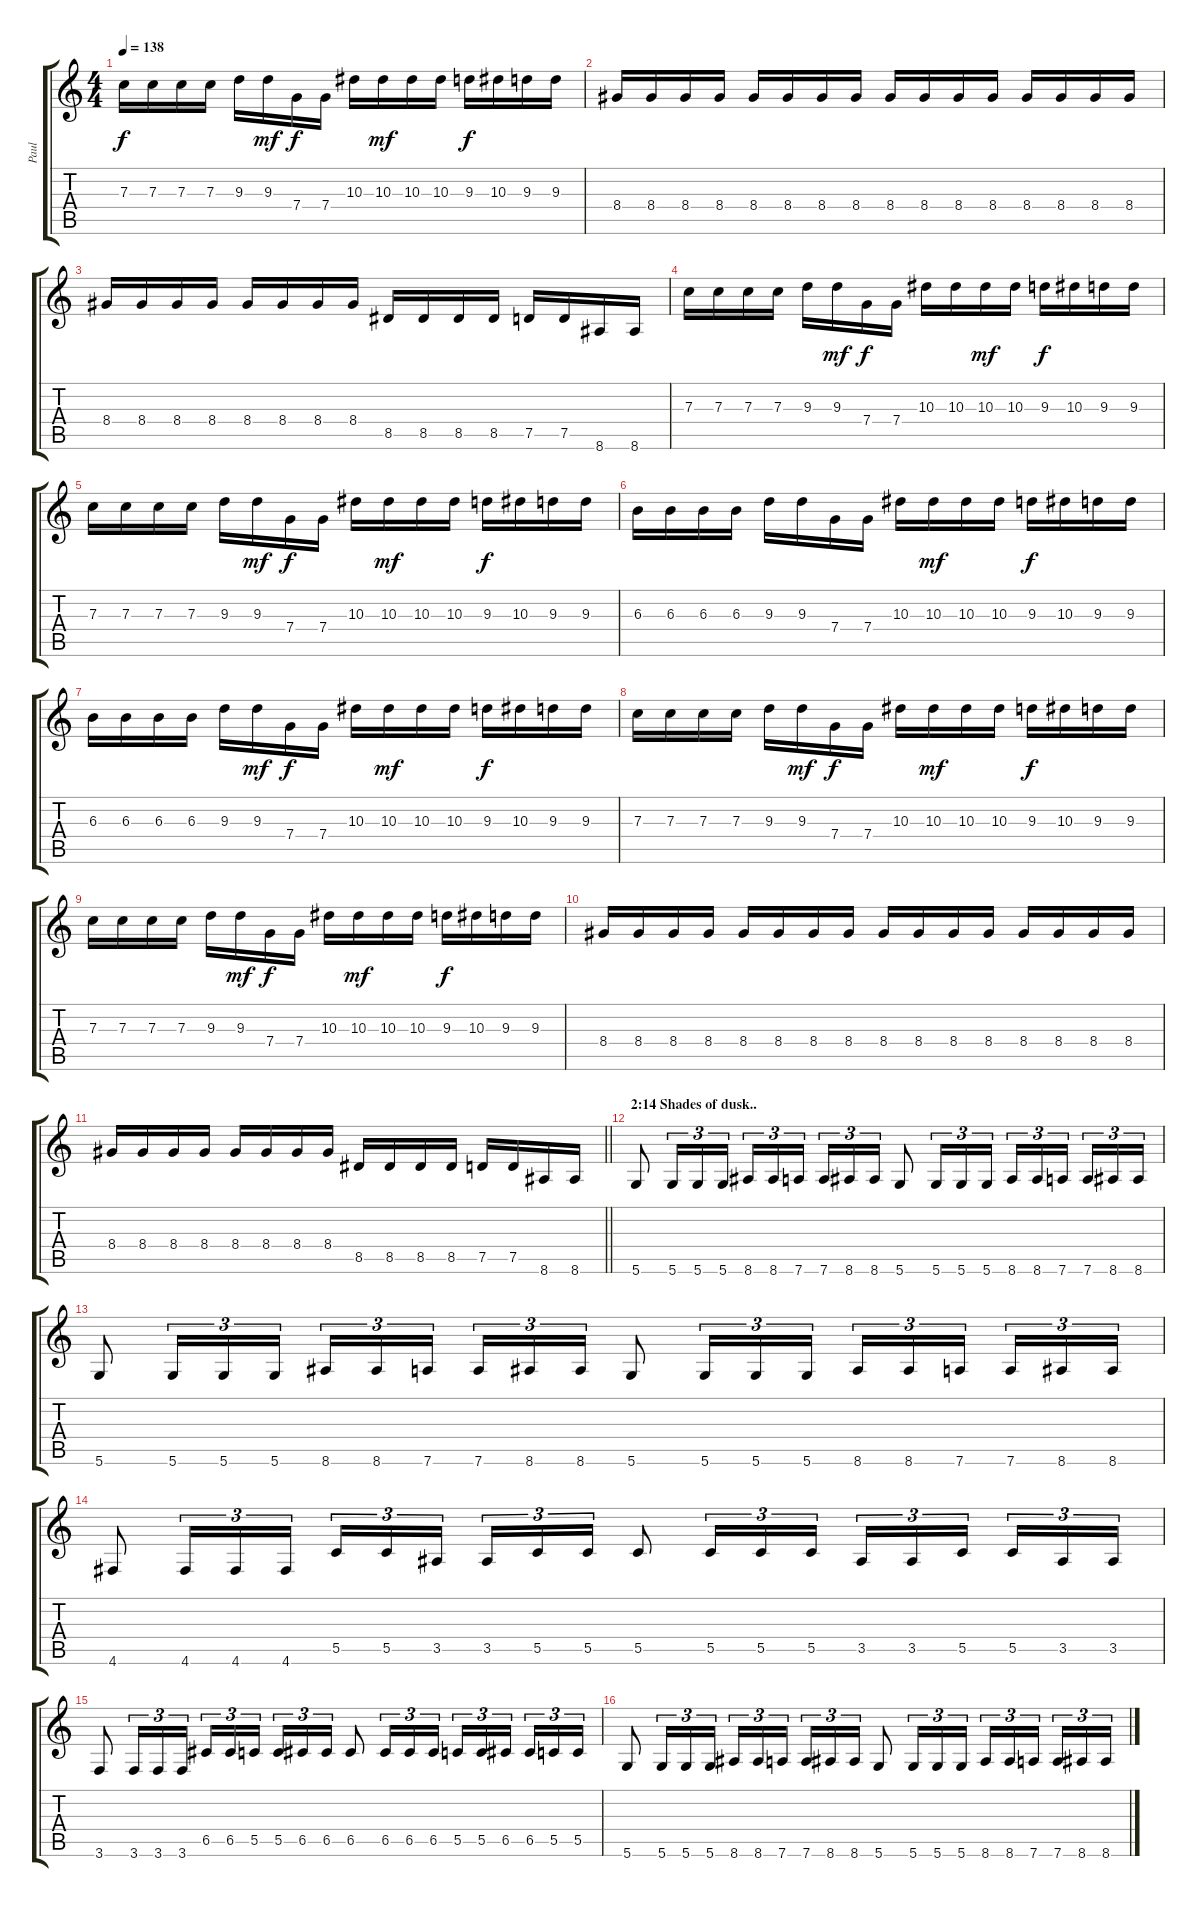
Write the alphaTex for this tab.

\track ("Paul" "Paul") {instrument distortionguitar}
\staff {score tabs}
\tuning (D4 A3 F3 C3 G2 D2) {hide}
\ts (4 4)
\tempo 138
\clef g2
\ks c
7.3.16{dy f} 7.3.16 7.3.16 7.3.16 9.3.16 9.3.16{dy mf} 7.4.16{dy f} 7.4.16 10.3.16 10.3.16{dy mf} 10.3.16 10.3.16 9.3.16{dy f} 10.3.16 9.3.16 9.3.16 |
8.4.16 8.4.16 8.4.16 8.4.16 8.4.16 8.4.16 8.4.16 8.4.16 8.4.16 8.4.16 8.4.16 8.4.16 8.4.16 8.4.16 8.4.16 8.4.16 |
8.4.16 8.4.16 8.4.16 8.4.16 8.4.16 8.4.16 8.4.16 8.4.16 8.5.16 8.5.16 8.5.16 8.5.16 7.5.16 7.5.16 8.6.16 8.6.16 |
7.3.16 7.3.16 7.3.16 7.3.16 9.3.16 9.3.16{dy mf} 7.4.16{dy f} 7.4.16 10.3.16 10.3.16 10.3.16{dy mf} 10.3.16 9.3.16{dy f} 10.3.16 9.3.16 9.3.16 |
7.3.16 7.3.16 7.3.16 7.3.16 9.3.16 9.3.16{dy mf} 7.4.16{dy f} 7.4.16 10.3.16 10.3.16{dy mf} 10.3.16 10.3.16 9.3.16{dy f} 10.3.16 9.3.16 9.3.16 |
6.3.16 6.3.16 6.3.16 6.3.16 9.3.16 9.3.16 7.4.16 7.4.16 10.3.16 10.3.16{dy mf} 10.3.16 10.3.16 9.3.16{dy f} 10.3.16 9.3.16 9.3.16 |
6.3.16 6.3.16 6.3.16 6.3.16 9.3.16 9.3.16{dy mf} 7.4.16{dy f} 7.4.16 10.3.16 10.3.16{dy mf} 10.3.16 10.3.16 9.3.16{dy f} 10.3.16 9.3.16 9.3.16 |
7.3.16 7.3.16 7.3.16 7.3.16 9.3.16 9.3.16{dy mf} 7.4.16{dy f} 7.4.16 10.3.16 10.3.16{dy mf} 10.3.16 10.3.16 9.3.16{dy f} 10.3.16 9.3.16 9.3.16 |
7.3.16 7.3.16 7.3.16 7.3.16 9.3.16 9.3.16{dy mf} 7.4.16{dy f} 7.4.16 10.3.16 10.3.16{dy mf} 10.3.16 10.3.16 9.3.16{dy f} 10.3.16 9.3.16 9.3.16 |
8.4.16 8.4.16 8.4.16 8.4.16 8.4.16 8.4.16 8.4.16 8.4.16 8.4.16 8.4.16 8.4.16 8.4.16 8.4.16 8.4.16 8.4.16 8.4.16 |
\barLineRight lightlight
8.4.16 8.4.16 8.4.16 8.4.16 8.4.16 8.4.16 8.4.16 8.4.16 8.5.16 8.5.16 8.5.16 8.5.16 7.5.16 7.5.16 8.6.16 8.6.16 |
\section ("" "2:14 Shades of dusk..")
5.6.8{volume 16} 5.6.16{tu (3 2)} 5.6.16{tu (3 2)} 5.6.16{tu (3 2)} 8.6.16{tu (3 2)} 8.6.16{tu (3 2)} 7.6.16{tu (3 2) beam splitsecondary} 7.6.16{tu (3 2)} 8.6.16{tu (3 2)} 8.6.16{tu (3 2)} 5.6.8 5.6.16{tu (3 2)} 5.6.16{tu (3 2)} 5.6.16{tu (3 2)} 8.6.16{tu (3 2)} 8.6.16{tu (3 2)} 7.6.16{tu (3 2) beam splitsecondary} 7.6.16{tu (3 2)} 8.6.16{tu (3 2)} 8.6.16{tu (3 2)} |
5.6.8 5.6.16{tu (3 2)} 5.6.16{tu (3 2)} 5.6.16{tu (3 2)} 8.6.16{tu (3 2)} 8.6.16{tu (3 2)} 7.6.16{tu (3 2) beam splitsecondary} 7.6.16{tu (3 2)} 8.6.16{tu (3 2)} 8.6.16{tu (3 2)} 5.6.8 5.6.16{tu (3 2)} 5.6.16{tu (3 2)} 5.6.16{tu (3 2)} 8.6.16{tu (3 2)} 8.6.16{tu (3 2)} 7.6.16{tu (3 2) beam splitsecondary} 7.6.16{tu (3 2)} 8.6.16{tu (3 2)} 8.6.16{tu (3 2)} |
4.6.8 4.6.16{tu (3 2)} 4.6.16{tu (3 2)} 4.6.16{tu (3 2)} 5.5.16{tu (3 2)} 5.5.16{tu (3 2)} 3.5.16{tu (3 2) beam splitsecondary} 3.5.16{tu (3 2)} 5.5.16{tu (3 2)} 5.5.16{tu (3 2)} 5.5.8 5.5.16{tu (3 2)} 5.5.16{tu (3 2)} 5.5.16{tu (3 2)} 3.5.16{tu (3 2)} 3.5.16{tu (3 2)} 5.5.16{tu (3 2) beam splitsecondary} 5.5.16{tu (3 2)} 3.5.16{tu (3 2)} 3.5.16{tu (3 2)} |
3.6.8 3.6.16{tu (3 2)} 3.6.16{tu (3 2)} 3.6.16{tu (3 2)} 6.5.16{tu (3 2)} 6.5.16{tu (3 2)} 5.5.16{tu (3 2) beam splitsecondary} 5.5.16{tu (3 2)} 6.5.16{tu (3 2)} 6.5.16{tu (3 2)} 6.5.8 6.5.16{tu (3 2)} 6.5.16{tu (3 2)} 6.5.16{tu (3 2)} 5.5.16{tu (3 2)} 5.5.16{tu (3 2)} 6.5.16{tu (3 2) beam splitsecondary} 6.5.16{tu (3 2)} 5.5.16{tu (3 2)} 5.5.16{tu (3 2)} |
5.6.8 5.6.16{tu (3 2)} 5.6.16{tu (3 2)} 5.6.16{tu (3 2)} 8.6.16{tu (3 2)} 8.6.16{tu (3 2)} 7.6.16{tu (3 2) beam splitsecondary} 7.6.16{tu (3 2)} 8.6.16{tu (3 2)} 8.6.16{tu (3 2)} 5.6.8 5.6.16{tu (3 2)} 5.6.16{tu (3 2)} 5.6.16{tu (3 2)} 8.6.16{tu (3 2)} 8.6.16{tu (3 2)} 7.6.16{tu (3 2) beam splitsecondary} 7.6.16{tu (3 2)} 8.6.16{tu (3 2)} 8.6.16{tu (3 2)}
